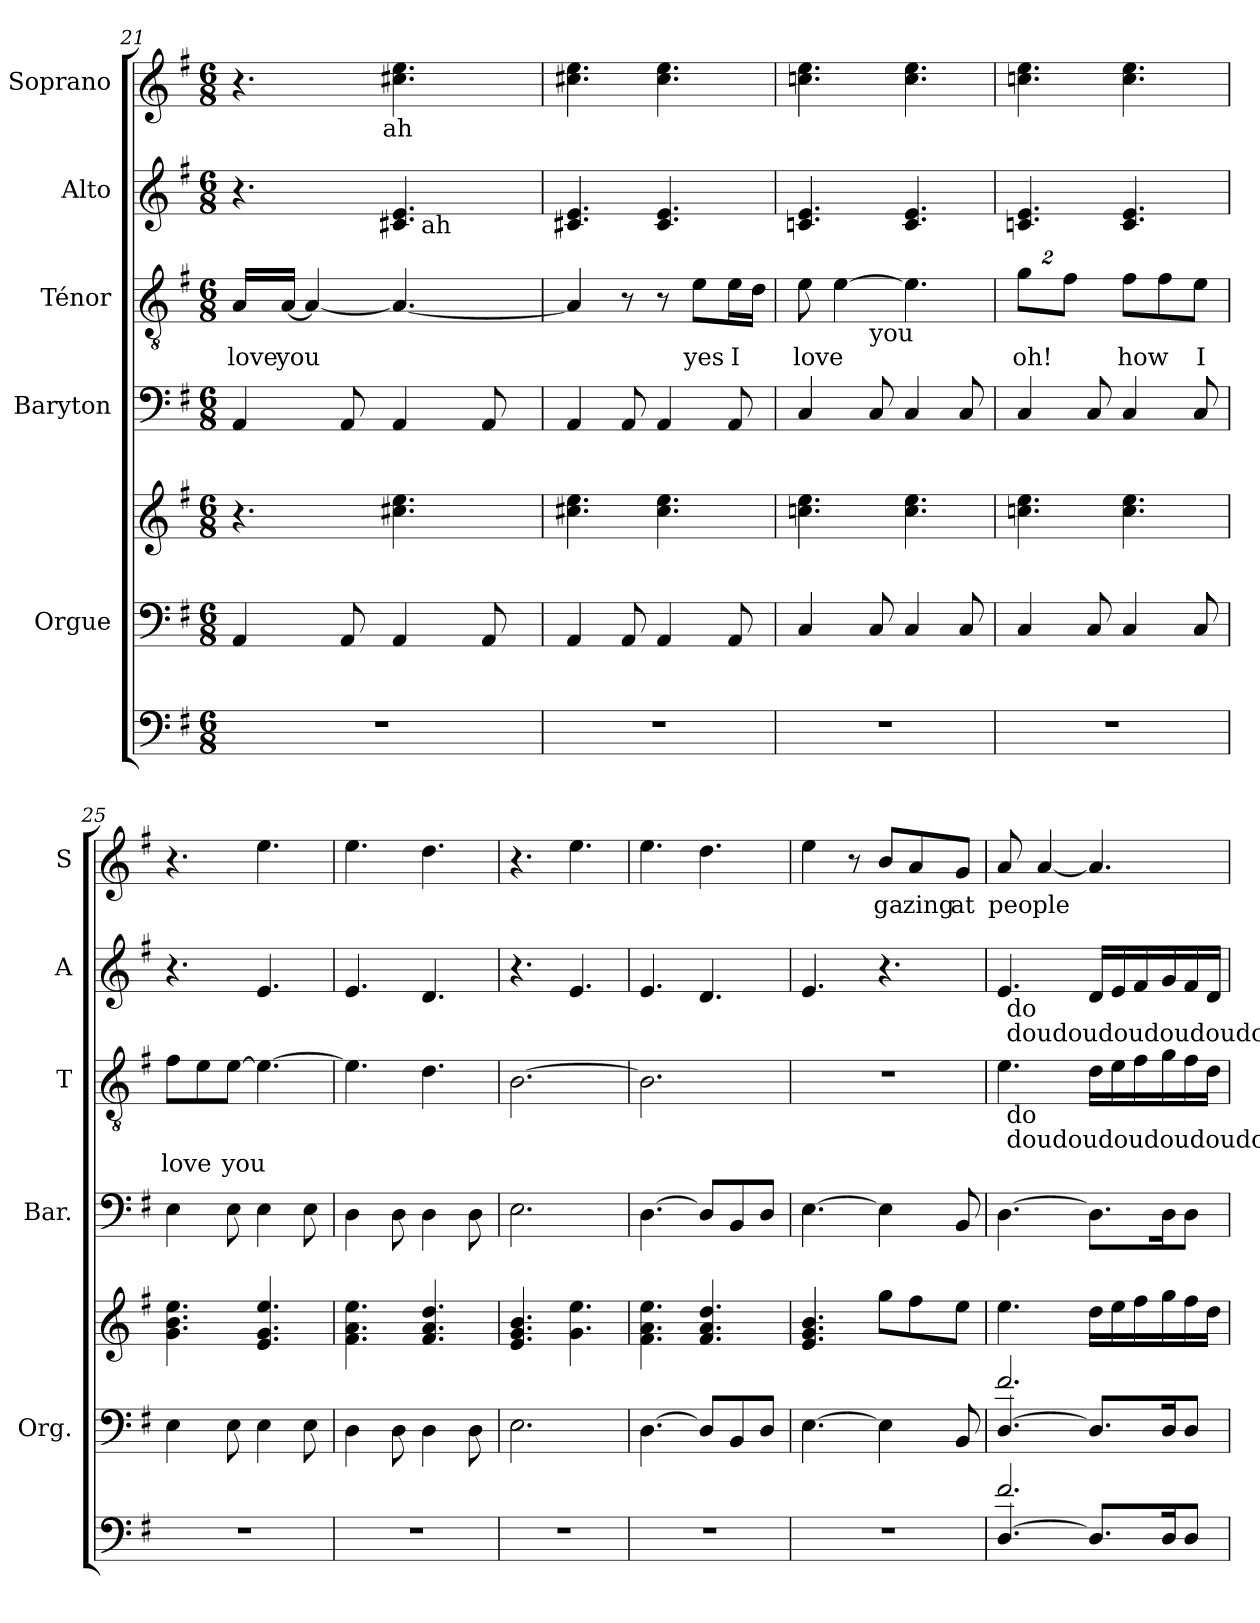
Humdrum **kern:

**kern	**kern	**kern	**kern	**kern	**text	**kern	**kern	**text
*part6	*part5	*part5	*part4	*part3	*part3	*part2	*part1	*part1
*staff7	*staff6	*staff5	*staff4	*staff3	*staff3	*staff2	*staff1	*staff1
*	*I"Orgue	*	*I"Baryton	*I"Ténor	*	*I"Alto	*I"Soprano	*
*	*I'Org.	*	*I'Bar.	*I'T	*	*I'A	*I'S	*
*clefF4	*clefF4	*clefG2	*clefF4	*clefGv2	*	*clefG2	*clefG2	*
*k[f#]	*k[f#]	*k[f#]	*k[f#]	*k[f#]	*	*k[f#]	*k[f#]	*
*e:	*e:	*e:	*e:	*e:	*	*e:	*e:	*
*M6/8	*M6/8	*M6/8	*M6/8	*M6/8	*	*M6/8	*M6/8	*
=21	=21	=21	=21	=21	=21	=21	=21	=21
!	!	!	!	!	!LO:LY:b	!	!	!
*	*	*	*	*	*	*^	*^	*
2.r	4AA/	4.r	4AA/	16A/LL	love	4.r	3ryy	4.r	4ryy	.
!	!	!	!	!	!LO:LY:b	!	!	!	!	!
.	.	.	.	[16A/JJ	you	.	.	.	.	.
.	.	.	.	4A/_	.	.	.	.	.	.
.	8AA/	.	8AA/	.	.	.	.	.	16..ryy	.
.	.	.	.	.	.	.	12ryy	.	.	.
!	!	!	!	!	!	!	!	!	!LO:TX:b:t=ah	!
.	.	.	.	.	.	.	.	.	4ryy	.
.	4AA/	4.cc#X\ 4.ee\	4AA/	4.A/_	.	4.c#X/ 4.e/	.	4.cc#X\ 4.ee\	.	.
.	.	.	.	.	.	.	96.ryy	.	.	.
!	!	!	!	!	!	!	!LO:TX:b:t=ah	!	!	!
.	.	.	.	.	.	.	6ryy	.	.	.
.	.	.	.	.	.	.	12ryy	.	.	.
.	.	.	.	.	.	.	.	.	8ryy	.
.	8AA/	.	8AA/	.	.	.	.	.	.	.
.	.	.	.	.	.	.	24ryy	.	.	.
.	.	.	.	.	.	.	48ryy	.	.	.
.	.	.	.	.	.	.	.	.	64ryy	.
.	.	.	.	.	.	.	192ryy	.	.	.
*	*	*	*	*	*	*v	*v	*	*	*
*	*	*	*	*	*	*	*v	*v	*
=22	=22	=22	=22	=22	=22	=22	=22	=22
2.r	4AA/	4.cc#X\ 4.ee\	4AA/	4A/]	.	4.c#X/ 4.e/	4.cc#X\ 4.ee\	.
.	8AA/	.	8AA/	8r	.	.	.	.
.	4AA/	4.cc#\ 4.ee\	4AA/	8r	.	4.c#/ 4.e/	4.cc#\ 4.ee\	.
!	!	!	!	!	!LO:LY:b	!	!	!
.	.	.	.	8e\L	yes	.	.	.
!	!	!	!	!	!LO:LY:b	!	!	!
.	8AA/	.	8AA/	16e\L	I	.	.	.
.	.	.	.	16d\JJ	.	.	.	.
=23	=23	=23	=23	=23	=23	=23	=23	=23
!	!	!	!	!	!LO:LY:b	!	!	!
*	*	*	*	*^	*	*	*	*
2.r	4C/	4.ccn\ 4.ee\	4C/	8e\	4ryy	love	4.cn/ 4.e/	4.ccn\ 4.ee\	.
.	.	.	.	[4e\	.	.	.	.	.
!	!	!	!	!	!LO:TX:b:t=you	!	!	!	!
.	8C/	.	8C/	.	2ryy	.	.	.	.
.	4C/	4.cc\ 4.ee\	4C/	4.e\]	.	.	4.c/ 4.e/	4.cc\ 4.ee\	.
.	8C/	.	8C/	.	.	.	.	.	.
=24	=24	=24	=24	=24	=24	=24	=24	=24	=24
!	!	!	!	!	!	!LO:LY:b	!	!	!
*	*	*	*	*v	*v	*	*	*	*
2.r	4C/	4.ccn\ 4.ee\	4C/	16%3g\L	oh!	4.cn/ 4.e/	4.ccn\ 4.ee\	.
.	.	.	.	16%3f#\J	.	.	.	.
.	8C/	.	8C/	.	.	.	.	.
!	!	!	!	!	!LO:LY:b	!	!	!
.	4C/	4.cc\ 4.ee\	4C/	8f#\L	how	4.c/ 4.e/	4.cc\ 4.ee\	.
.	.	.	.	8f#\	.	.	.	.
!	!	!	!	!	!LO:LY:b	!	!	!
.	8C/	.	8C/	8e\J	I	.	.	.
!!LO:PB:g=z
=25	=25	=25	=25	=25	=25	=25	=25	=25
!	!	!	!	!	!LO:LY:b	!	!	!
2.r	4E\	4.g\ 4.b\ 4.ee\	4E\	8f#\L	love	4.r	4.r	.
.	.	.	.	8e\	.	.	.	.
!	!	!	!	!	!LO:LY:b	!	!	!
.	8E\	.	8E\	[8e\J	you	.	.	.
.	4E\	4.e/ 4.g/ 4.ee/	4E\	4.e\_	.	4.e/	4.ee\	.
.	8E\	.	8E\	.	.	.	.	.
=26	=26	=26	=26	=26	=26	=26	=26	=26
2.r	4D\	4.f#\ 4.a\ 4.ee\	4D\	4.e\]	.	4.e/	4.ee\	.
.	8D\	.	8D\	.	.	.	.	.
.	4D\	4.f#/ 4.a/ 4.dd/	4D\	4.d\	.	4.d/	4.dd\	.
.	8D\	.	8D\	.	.	.	.	.
=27	=27	=27	=27	=27	=27	=27	=27	=27
2.r	2.E\	4.e/ 4.g/ 4.b/	2.E\	[2.B\	.	4.r	4.r	.
.	.	4.g\ 4.ee\	.	.	.	4.e/	4.ee\	.
=28	=28	=28	=28	=28	=28	=28	=28	=28
2.r	[4.D\	4.f#\ 4.a\ 4.ee\	[4.D\	2.B\]	.	4.e/	4.ee\	.
.	8D/L]	4.f#/ 4.a/ 4.dd/	8D/L]	.	.	4.d/	4.dd\	.
.	8BB/	.	8BB/	.	.	.	.	.
.	8D/J	.	8D/J	.	.	.	.	.
=29	=29	=29	=29	=29	=29	=29	=29	=29
2.r	[4.E\	4.e/ 4.g/ 4.b/	[4.E\	2.r	.	4.e/	4ee\	.
.	.	.	.	.	.	.	8r	.
!	!	!	!	!	!	!	!	!LO:LY:b
.	4E\]	8gg\L	4E\]	.	.	4.r	8b/L	ga
!	!	!	!	!	!	!	!	!LO:LY:b
.	.	8ff#\	.	.	.	.	8a/	zing
!	!	!	!	!	!	!	!	!LO:LY:b
.	8BB/	8ee\J	8BB/	.	.	.	8g/J	at
=30	=30	=30	=30	=30	=30	=30	=30	=30
*^	*^	*	*	*	*	*	*	*
!	!	!	!	!	!	!	!	!	!	!LO:LY:b
*	*	*	*	*	*	*^	*	*^	*	*
[>4.D/	2.f#/	[>4.D/	2.f#/	4.ee\	[4.D\	4.e\	64ryy	.	4.e/	64ryy	8a/	peo
!	!	!	!	!	!	!	!	!	!	!LO:TX:b:t=do	!	!
!	!	!	!	!	!	!	!	!	!	!LO:TX:b:t=doudoudoudoudoudou	!	!
!	!	!	!	!	!	!	!LO:TX:b:t=do	!	!	!	!	!
!	!	!	!	!	!	!	!LO:TX:b:t=doudoudoudoudoudou	!	!	!	!	!
.	.	.	.	.	.	.	2ryy	.	.	2ryy	.	.
!	!	!	!	!	!	!	!	!	!	!	!	!LO:LY:b
.	.	.	.	.	.	.	.	.	.	.	[4a/	ple
8.D/L]	.	8.D/L]	.	16dd\LL	8.D\L]	16d\LL	.	.	16d/LL	.	4.a/]	.
.	.	.	.	16ee\	.	16e\	.	.	16e/	.	.	.
.	.	.	.	16ff#\	.	16f#\	.	.	16f#/	.	.	.
.	.	.	.	.	.	.	8...ryy	.	.	8...ryy	.	.
16D/k	.	16D/k	.	16gg\	16D\k	16g\	.	.	16g/	.	.	.
8D/J	.	8D/J	.	16ff#\	8D\J	16f#\	.	.	16f#/	.	.	.
.	.	.	.	16dd\JJ	.	16d\JJ	.	.	16d/JJ	.	.	.
*v	*v	*	*	*	*	*v	*v	*	*v	*v	*	*
*	*v	*v	*	*	*	*	*	*	*
=	=	=	=	=	=	=	=	=
*-	*-	*-	*-	*-	*-	*-	*-	*-
